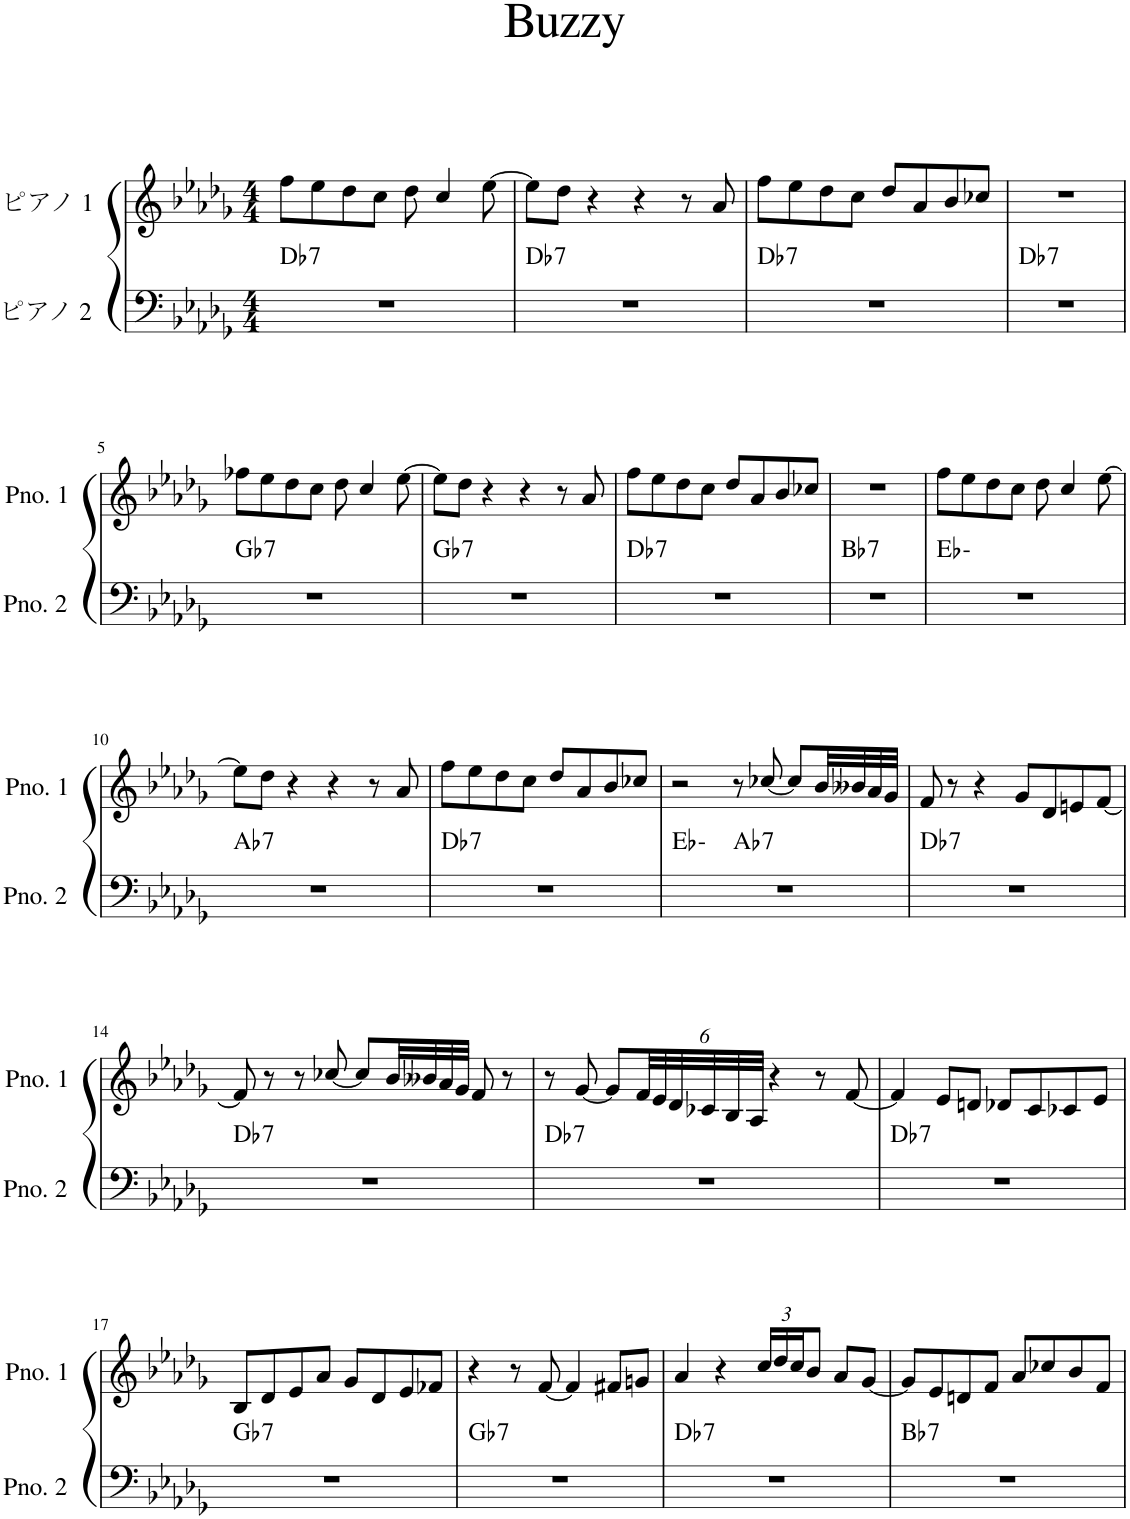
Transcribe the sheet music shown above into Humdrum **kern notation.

**kern	**harte	**kern
*part2	*part2	*part1
*staff2	*	*staff1
*I"ピアノ 2	*	*I"ピアノ 1
*clefF4	*	*clefG2
*k[b-e-a-d-g-]	*	*k[b-e-a-d-g-]
*M4/4	*	*M4/4
=1	=1	=1
!	!LO:H:kt=7	!
1r	Db:7	8ff\L
.	.	8ee-\
.	.	8dd-\
.	.	8cc\J
.	.	8dd-\
.	.	4cc/
.	.	[8ee-\
=2	=2	=2
!	!LO:H:kt=7	!
1r	Db:7	8ee-\L]
.	.	8dd-\J
.	.	4r
.	.	4r
.	.	8r
.	.	8a-/
=3	=3	=3
!	!LO:H:kt=7	!
1r	Db:7	8ff\L
.	.	8ee-\
.	.	8dd-\
.	.	8cc\J
.	.	8dd-/L
.	.	8a-/
.	.	8b-/
.	.	8cc-X/J
=4	=4	=4
!	!LO:H:kt=7	!
1r	Db:7	1r
!!LO:LB:g=z
=5	=5	=5
!	!LO:H:kt=7	!
1r	Gb:7	8ff-X\L
.	.	8ee-\
.	.	8dd-\
.	.	8cc\J
.	.	8dd-\
.	.	4cc/
.	.	[8ee-\
=6	=6	=6
!	!LO:H:kt=7	!
1r	Gb:7	8ee-\L]
.	.	8dd-\J
.	.	4r
.	.	4r
.	.	8r
.	.	8a-/
=7	=7	=7
!	!LO:H:kt=7	!
1r	Db:7	8ff\L
.	.	8ee-\
.	.	8dd-\
.	.	8cc\J
.	.	8dd-/L
.	.	8a-/
.	.	8b-/
.	.	8cc-X/J
=8	=8	=8
!	!LO:H:kt=7	!
1r	Bb:7	1r
=9	=9	=9
1r	Eb:min	8ff\L
.	.	8ee-\
.	.	8dd-\
.	.	8cc\J
.	.	8dd-\
.	.	4cc/
.	.	[8ee-\
!!LO:LB:g=z
=10	=10	=10
!	!LO:H:kt=7	!
1r	Ab:7	8ee-\L]
.	.	8dd-\J
.	.	4r
.	.	4r
.	.	8r
.	.	8a-/
=11	=11	=11
!	!LO:H:kt=7	!
1r	Db:7	8ff\L
.	.	8ee-\
.	.	8dd-\
.	.	8cc\J
.	.	8dd-/L
.	.	8a-/
.	.	8b-/
.	.	8cc-X/J
=12	=12	=12
*^	*	*
1r	2ryy	Eb:min	2r
!	!	!LO:H:kt=7	!
.	2ryy	Ab:7	8r
.	.	.	[8cc-X/
.	.	.	8cc-/L]
.	.	.	32b-/LL
.	.	.	32b--X/
.	.	.	32a-/
.	.	.	32g-/JJJ
=13	=13	=13	=13
!	!	!LO:H:kt=7	!
*v	*v	*	*
1r	Db:7	8f/
.	.	8r
.	.	4r
.	.	8g-/L
.	.	8d-/
.	.	8en/
.	.	[8f/J
!!LO:LB:g=z
=14	=14	=14
!	!LO:H:kt=7	!
1r	Db:7	8f/]
.	.	8r
.	.	8r
.	.	[8cc-X/
.	.	8cc-/L]
.	.	32b-/LL
.	.	32b--X/
.	.	32a-/
.	.	32g-/JJJ
.	.	8f/
.	.	8r
=15	=15	=15
!	!LO:H:kt=7	!
1r	Db:7	8r
.	.	[8g-/
.	.	8g-/L]
*	*	*Xbrackettup
.	.	48f/LL
.	.	48e-/
.	.	48d-/
.	.	48c-X/
.	.	48B-/
.	.	48A-/JJJ
.	.	4r
.	.	8r
.	.	[8f/
=16	=16	=16
!	!LO:H:kt=7	!
1r	Db:7	4f/]
.	.	8e-/L
.	.	8dn/J
.	.	8d-X/L
.	.	8c/
.	.	8c-X/
.	.	8e-/J
!!LO:LB:g=z
=17	=17	=17
!	!LO:H:kt=7	!
1r	Gb:7	8B-/L
.	.	8d-/
.	.	8e-/
.	.	8a-/J
.	.	8g-/L
.	.	8d-/
.	.	8e-/
.	.	8f-X/J
=18	=18	=18
!	!LO:H:kt=7	!
1r	Gb:7	4r
.	.	8r
.	.	[8f/
.	.	4f/]
.	.	8f#X/L
.	.	8gn/J
=19	=19	=19
!	!LO:H:kt=7	!
1r	Db:7	4a-/
.	.	4r
.	.	24cc/LL
.	.	24dd-/
.	.	24cc/J
.	.	8b-/J
.	.	8a-/L
.	.	[8g-/J
=20	=20	=20
!	!LO:H:kt=7	!
1r	Bb:7	8g-/L]
.	.	8e-/
.	.	8dn/
.	.	8f/J
.	.	8a-/L
.	.	8cc-X/
.	.	8b-/
.	.	8f/J
=	=	=
*-	*-	*-
